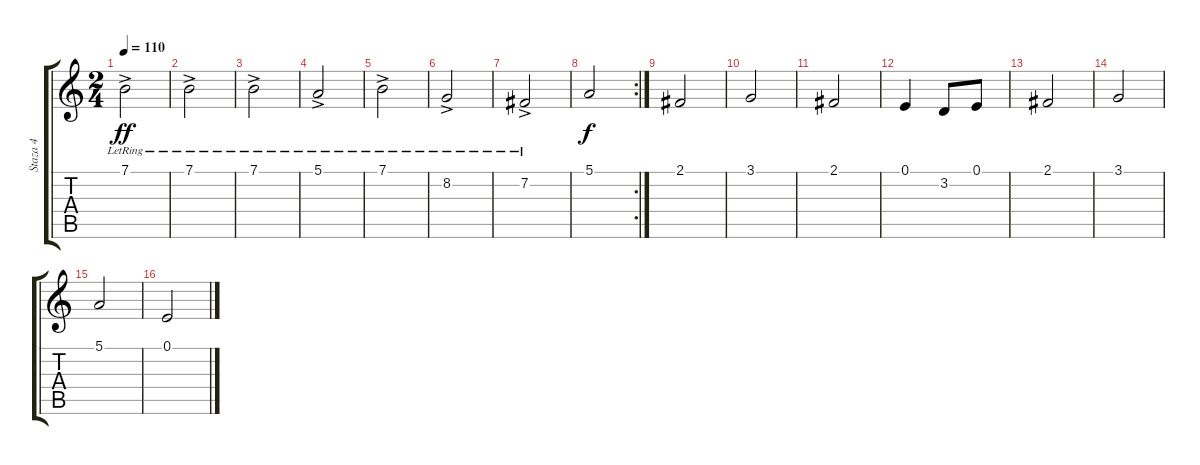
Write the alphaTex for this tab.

\track ("Staza 4" "Staza 4") {instrument tremolostrings}
\staff {score tabs}
\tuning (E4 B3 G3 D3 A2 E2) {hide}
\ts (2 4)
\tempo 110
\clef g2
\ks c
7.1{ac lr}.2{dy ff} |
7.1{ac lr}.2 |
7.1{ac lr}.2 |
5.1{ac lr}.2 |
7.1{ac lr}.2 |
8.2{ac lr}.2 |
7.2{ac lr}.2 |
\rc 2
5.1.2{dy f} |
2.1.2 |
3.1.2 |
2.1.2 |
0.1.4 3.2.8 0.1.8 |
2.1.2 |
3.1.2 |
5.1.2 |
0.1.2
